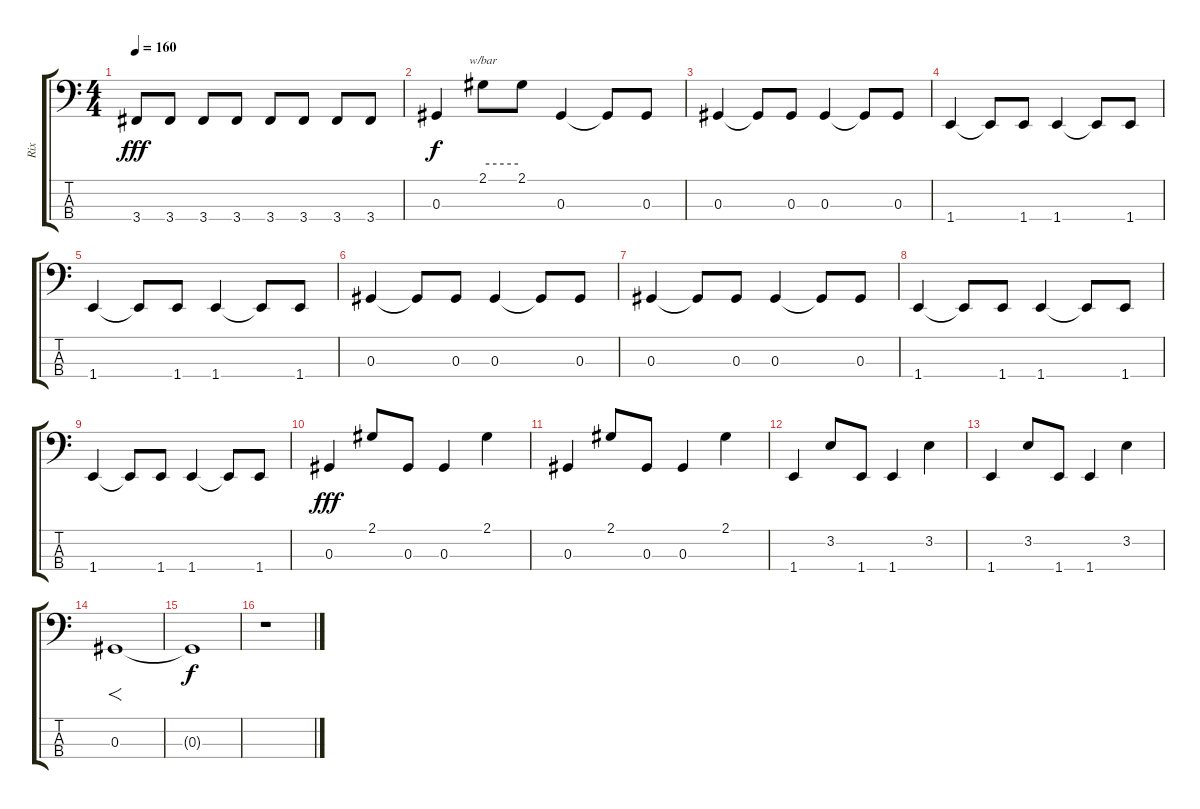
\track ("Rix" "Rix") {instrument electricbassfinger}
\staff {score tabs}
\tuning (Gb2 Db2 Ab1 Eb1) {hide}
\ts (4 4)
\tempo 160
\clef f4
\ks c
3.4.8{dy fff} 3.4.8 3.4.8 3.4.8 3.4.8 3.4.8 3.4.8 3.4.8 |
0.3.4{dy f} 2.1.8{tbe (hold default 0 0 60 0)} 2.1.8 0.3.4 0.3{t}.8 0.3.8 |
0.3.4 0.3{t}.8 0.3.8 0.3.4 0.3{t}.8 0.3.8 |
1.4.4 1.4{t}.8 1.4.8 1.4.4 1.4{t}.8 1.4.8 |
1.4.4 1.4{t}.8 1.4.8 1.4.4 1.4{t}.8 1.4.8 |
0.3.4 0.3{t}.8 0.3.8 0.3.4 0.3{t}.8 0.3.8 |
0.3.4 0.3{t}.8 0.3.8 0.3.4 0.3{t}.8 0.3.8 |
1.4.4 1.4{t}.8 1.4.8 1.4.4 1.4{t}.8 1.4.8 |
1.4.4 1.4{t}.8 1.4.8 1.4.4 1.4{t}.8 1.4.8 |
0.3.4{dy fff} 2.1.8 0.3.8 0.3.4 2.1.4 |
0.3.4 2.1.8 0.3.8 0.3.4 2.1.4 |
1.4.4 3.2.8 1.4.8 1.4.4 3.2.4 |
1.4.4 3.2.8 1.4.8 1.4.4 3.2.4 |
0.3.1{f} |
0.3{t}.1{dy f} |
r.1
